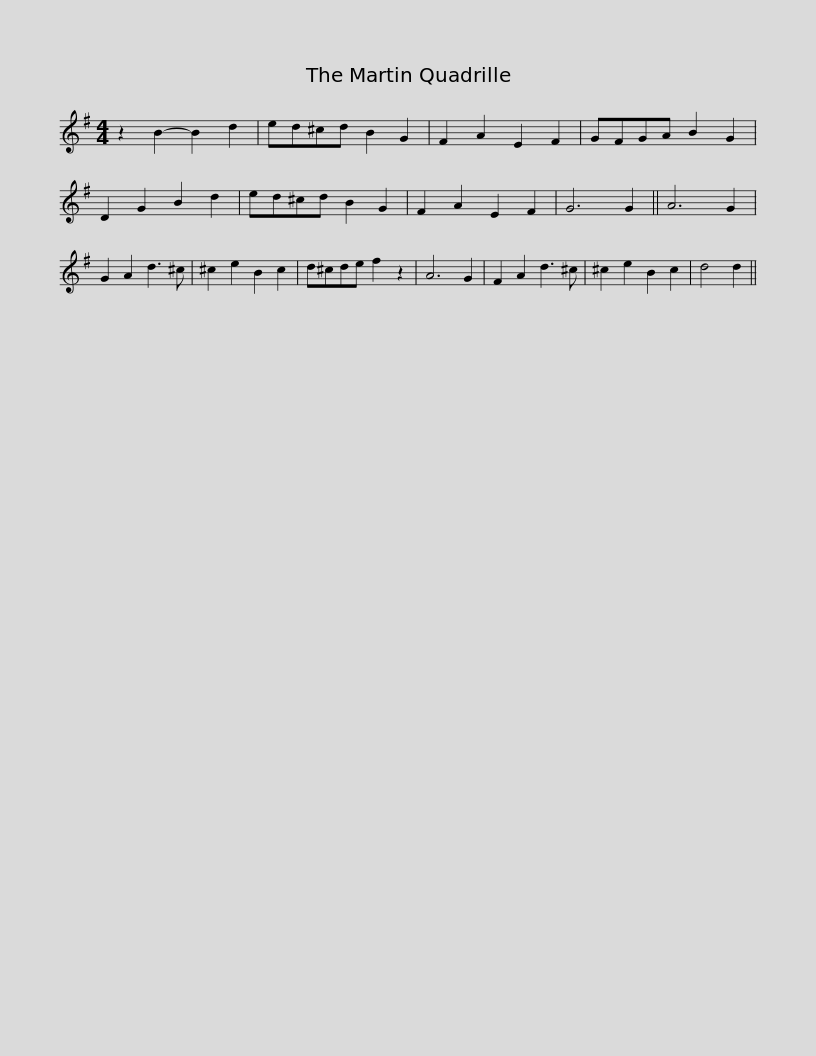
X:1
L:1/8
M:4/4
I:linebreak $
K:G
V:1 treble
V:1
 z2 B2- B2 d2 | ed^cd B2 G2 | F2 A2 E2 F2 | GFGA B2 G2 | D2 G2 B2 d2 | %5
 ed^cd B2 G2 | F2 A2 E2 F2 | G6 G2 || A6 G2 |$ G2 A2 d3 ^c | %10
 ^c2 e2 B2 c2 | d^cde f2 z2 | A6 G2 | F2 A2 d3 ^c | ^c2 e2 B2 c2 | %15
 d4 d2 || %16
